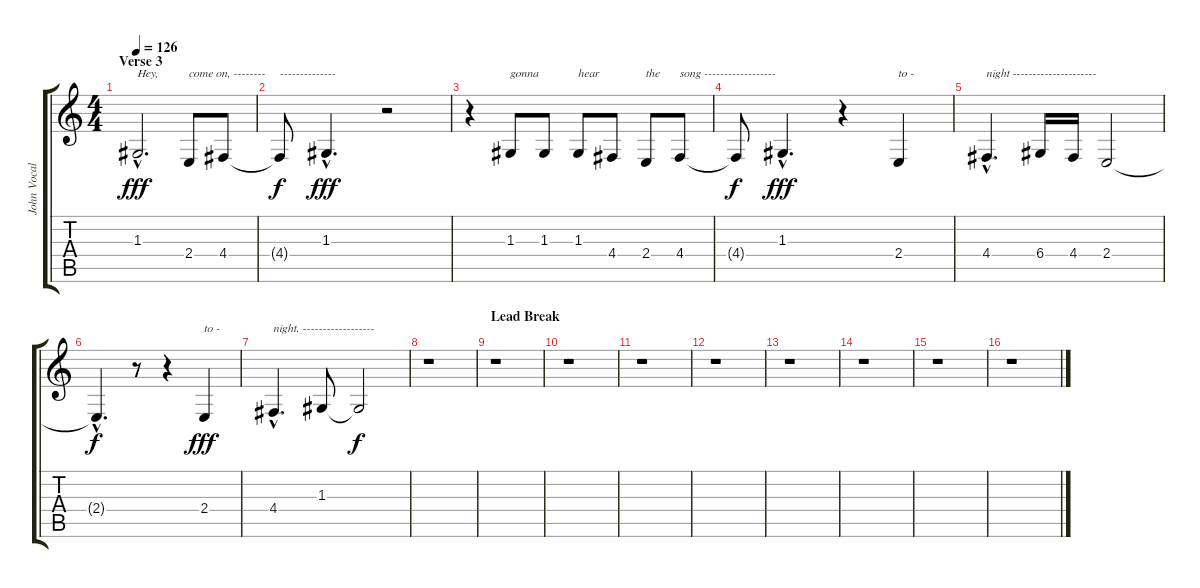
\track ("John Vocals" "John Vocal") {instrument tenorsax}
\staff {score tabs}
\tuning (E4 B3 G3 D3 A2 E2) {hide}
\ts (4 4)
\section ("" "Verse 3")
\tempo 126
\clef g2
\ks c
1.3{hac}.2{d txt "Hey," dy fff} 2.4.8{txt "come on, --------"} 4.4.8 |
4.4{t}.8{txt "--------------" dy f} 1.3{hac}.4{d dy fff} r.2 |
r.4 1.3.8{txt "gonna"} 1.3.8 1.3.8{txt "hear"} 4.4.8 2.4.8{txt "the"} 4.4.8{txt "song ------------------"} |
4.4{t}.8{dy f} 1.3{hac}.4{d dy fff} r.4 2.4.4{txt "to -"} |
4.4{hac}.4{d txt "night ---------------------"} 6.4.16 4.4.16 2.4.2 |
2.4{hac t}.4{d dy f} r.8 r.4 2.4.4{txt "to -" dy fff} |
4.4{hac}.4{d txt "night. ------------------"} 1.3.8 1.3{t}.2{dy f} |
r.1 |
\section ("" "Lead Break")
r.1 |
r.1 |
r.1 |
r.1 |
r.1 |
r.1 |
r.1 |
r.1
